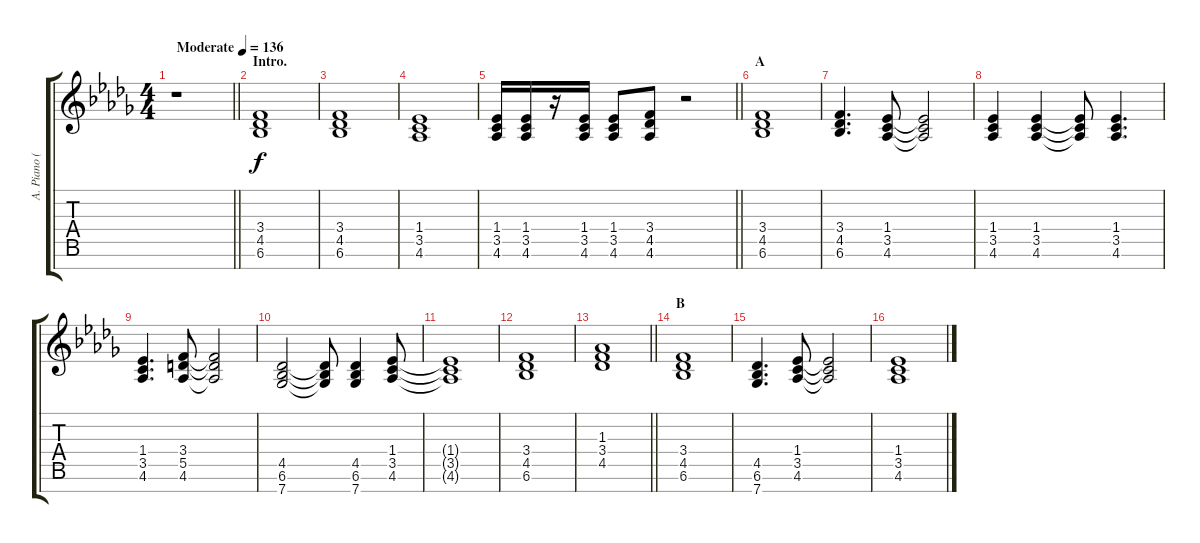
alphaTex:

\track ("A. Piano (Right Hand)" "A. Piano (") {instrument acousticgrandpiano}
\staff {score tabs}
\tuning (E5 B4 G4 D4 A3 E3 B2) {hide}
\ts (4 4)
\tempo (136 "Moderate")
\clef g2
\barLineRight lightlight
\ks db
r.1{dy f instrument acousticgrandpiano} |
\section ("" "Intro.")
(3.4 4.5 6.6).1 |
(3.4 4.5 6.6).1 |
(1.4 3.5 4.6).1 |
\barLineRight lightlight
(1.4 3.5 4.6).16 (1.4 3.5 4.6).16 r.16 (1.4 3.5 4.6).16 (1.4 3.5 4.6).8 (3.4 4.5 4.6).8 r.2 |
\section ("" "A")
(3.4 4.5 6.6).1 |
(3.4 4.5 6.6).4{d} (1.4 3.5 4.6).8 (1.4{t} 3.5{t} 4.6{t}).2 |
(1.4 3.5 4.6).4 (1.4 3.5 4.6).4 (1.4{t} 3.5{t} 4.6{t}).8 (1.4 3.5 4.6).4{d} |
(1.4 3.5 4.6).4{d} (3.4 5.5 4.6).8 (3.4{t} 5.5{t} 4.6{t}).2 |
(4.5 6.6 7.7).2 (4.5{t} 6.6{t} 7.7{t}).8 (4.5 6.6 7.7).4 (1.4 3.5 4.6).8 |
(1.4{t} 3.5{t} 4.6{t}).1 |
(3.4 4.5 6.6).1 |
\barLineRight lightlight
(1.3 3.4 4.5).1 |
\section ("" "B")
(3.4 4.5 6.6).1 |
(4.5 6.6 7.7).4{d} (1.4 3.5 4.6).8 (1.4{t} 3.5{t} 4.6{t}).2 |
(1.4 3.5 4.6).1
